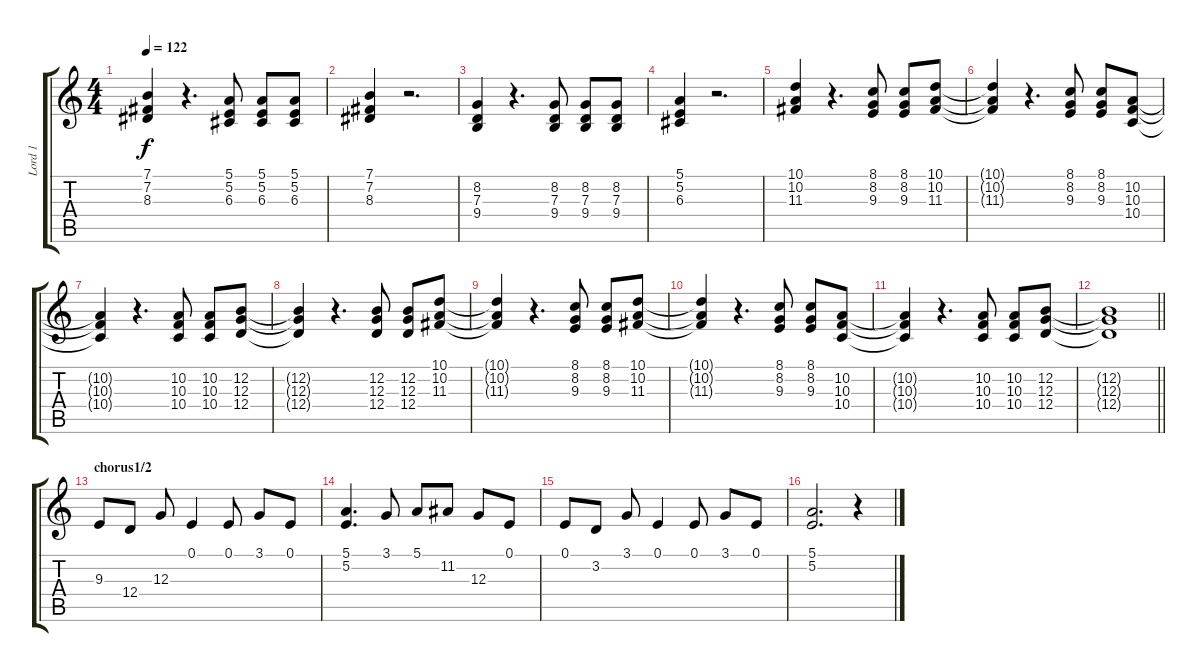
\track ("Lord 1" "Lord 1") {instrument drawbarorgan}
\staff {score tabs}
\tuning (E4 B3 G3 D3 A2 E2) {hide}
\ts (4 4)
\tempo 122
\clef g2
\ks c
(7.1 7.2 8.3).4{dy f} r.4{d} (5.1 5.2 6.3).8 (5.1 5.2 6.3).8 (5.1 5.2 6.3).8 |
(7.1 7.2 8.3).4 r.2{d} |
(8.2 7.3 9.4).4 r.4{d} (8.2 7.3 9.4).8 (8.2 7.3 9.4).8 (8.2 7.3 9.4).8 |
(5.1 5.2 6.3).4 r.2{d} |
(10.1 10.2 11.3).4 r.4{d} (8.1 8.2 9.3).8 (8.1 8.2 9.3).8 (10.1 10.2 11.3).8 |
(10.1{t} 10.2{t} 11.3{t}).4 r.4{d} (8.1 8.2 9.3).8 (8.1 8.2 9.3).8 (10.2 10.3 10.4).8 |
(10.2{t} 10.3{t} 10.4{t}).4 r.4{d} (10.2 10.3 10.4).8 (10.2 10.3 10.4).8 (12.2 12.3 12.4).8 |
(12.2{t} 12.3{t} 12.4{t}).4 r.4{d} (12.2 12.3 12.4).8 (12.2 12.3 12.4).8 (10.1 10.2 11.3).8 |
(10.1{t} 10.2{t} 11.3{t}).4 r.4{d} (8.1 8.2 9.3).8 (8.1 8.2 9.3).8 (10.1 10.2 11.3).8 |
(10.1{t} 10.2{t} 11.3{t}).4 r.4{d} (8.1 8.2 9.3).8 (8.1 8.2 9.3).8 (10.2 10.3 10.4).8 |
(10.2{t} 10.3{t} 10.4{t}).4 r.4{d} (10.2 10.3 10.4).8 (10.2 10.3 10.4).8 (12.2 12.3 12.4).8 |
\barLineRight lightlight
(12.2{t} 12.3{t} 12.4{t}).1 |
\section ("" "chorus1/2")
9.3.8 12.4.8 12.3.8 0.1.4 0.1.8 3.1.8 0.1.8 |
(5.1 5.2).4{d} 3.1.8 5.1.8 11.2.8 12.3.8 0.1.8 |
0.1.8 3.2.8 3.1.8 0.1.4 0.1.8 3.1.8 0.1.8 |
(5.1 5.2).2{d} r.4
